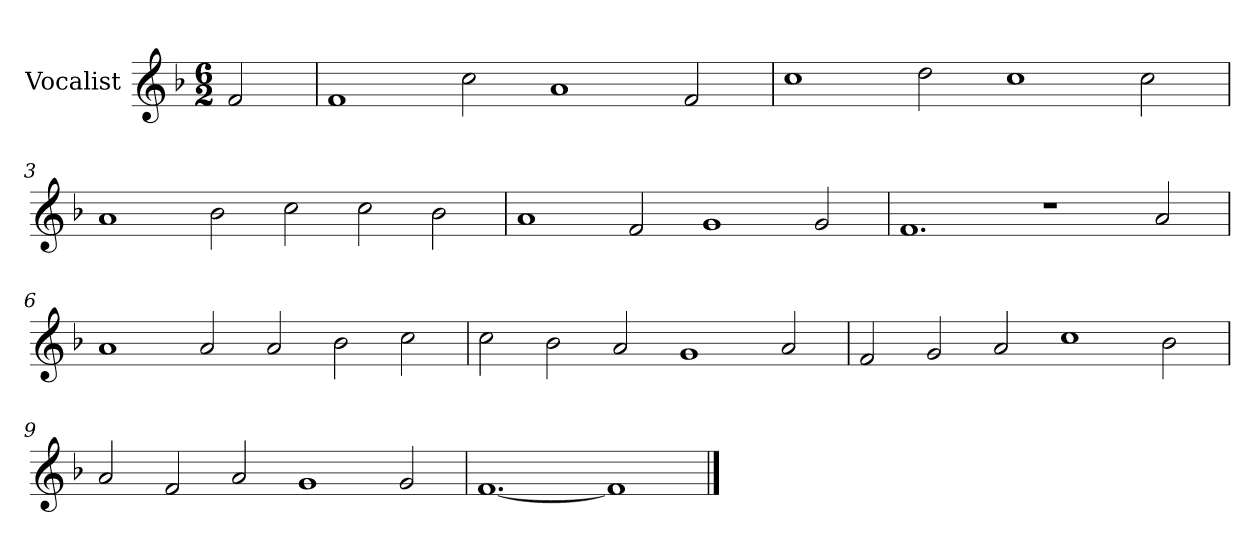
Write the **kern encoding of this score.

**kern
*part1
*staff1
*I"Vocalist
*k[b-]
*F:
*M6/2
=
2f
=1
1f
2cc
1a
2f
=2
1cc
2dd
1cc
2cc
=3
1a
2b-
2cc
2cc
2b-
=4
1a
2f
1g
2g
=5
1.f
1r
2a
=6
1a
2a
2a
2b-
2cc
=7
2cc
2b-
2a
1g
2a
=8
2f
2g
2a
1cc
2b-
=9
2a
2f
2a
1g
2g
=10
[1.f
1f]
==
*-
